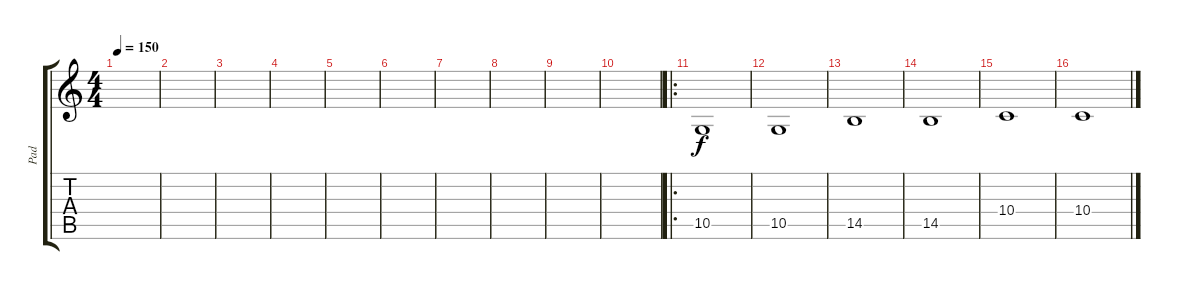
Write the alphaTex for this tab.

\track ("Pad" "Pad") {instrument pad7halo}
\staff {score tabs}
\tuning (E4 B3 G3 D3 A2 E2) {hide}
\ts (4 4)
\tempo 150
\clef g2
\ks c
|
|
|
|
|
|
|
|
|
|
\ro
10.5.1 |
10.5.1 |
14.5.1 |
14.5.1 |
10.4.1 |
10.4.1
